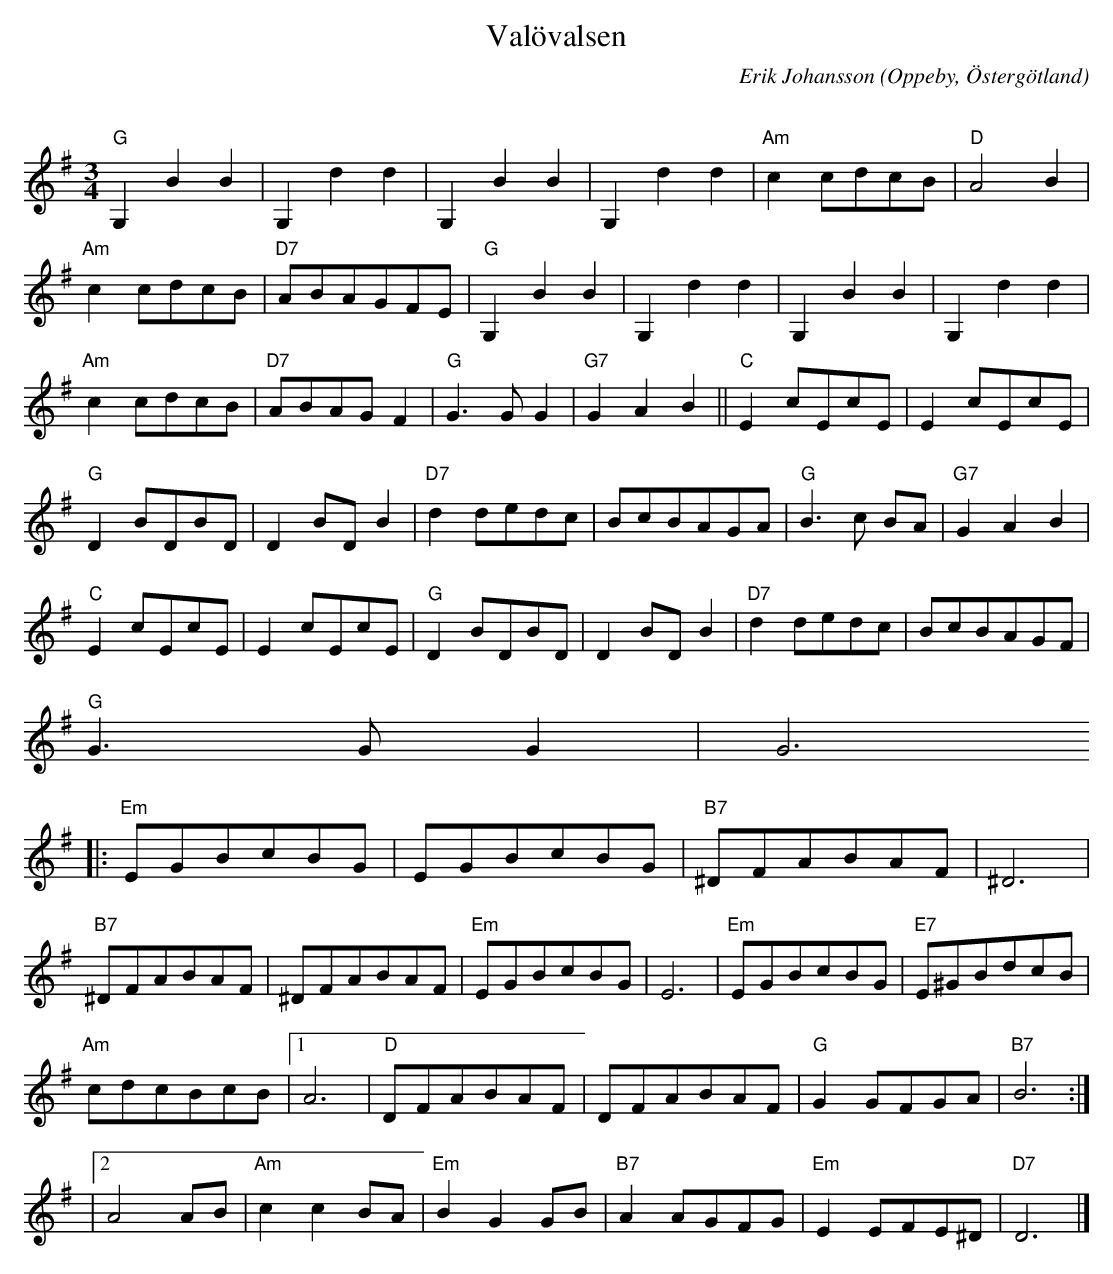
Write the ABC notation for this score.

X:1
T:Valövalsen
C:Erik Johansson
O:Oppeby, Östergötland
Q:140
M:3/4
L:1/8
K:G
"G"G,2B2B2|G,2d2d2 |G,2B2B2|G,2d2d2 |"Am" c2 cdcB| "D" A4 B2 |
 "Am" c2 cdcB |"D7" ABAGFE |"G"G,2B2B2|G,2d2d2 |G,2B2B2|G,2d2d2 |
"Am" c2 cdcB| "D7" ABAGF2 | "G" G3 G G2 |"G7" G2A2B2||"C"E2 cEcE |E2 cEcE|
"G" D2 BDBD |D2 BD B2 |"D7"d2 dedc| BcBAGA|"G"B3 c BA|"G7" G2A2B2|
"C"E2 cEcE |E2 cEcE|"G" D2 BDBD |D2 BD B2 |"D7"d2 dedc| BcBAGF|
"G" G3 G G2| G6
[|:"Em" EGBcBG |EGBcBG |"B7"^DFABAF |^D6 |
"B7" ^DFABAF |^DFABAF |"Em" EGBcBG |E6 |"Em" EGBcBG |"E7" E^GBdcB |
"Am" cdcBcB |1 A6 |"D" DFABAF |DFABAF |"G" G2 GFGA |"B7" B6 :|]
|2 A4 AB |"Am" c2 c2 BA |"Em" B2 G2 GB |"B7" A2 AGFG |"Em" E2 EFE^D |"D7" D6 |]
